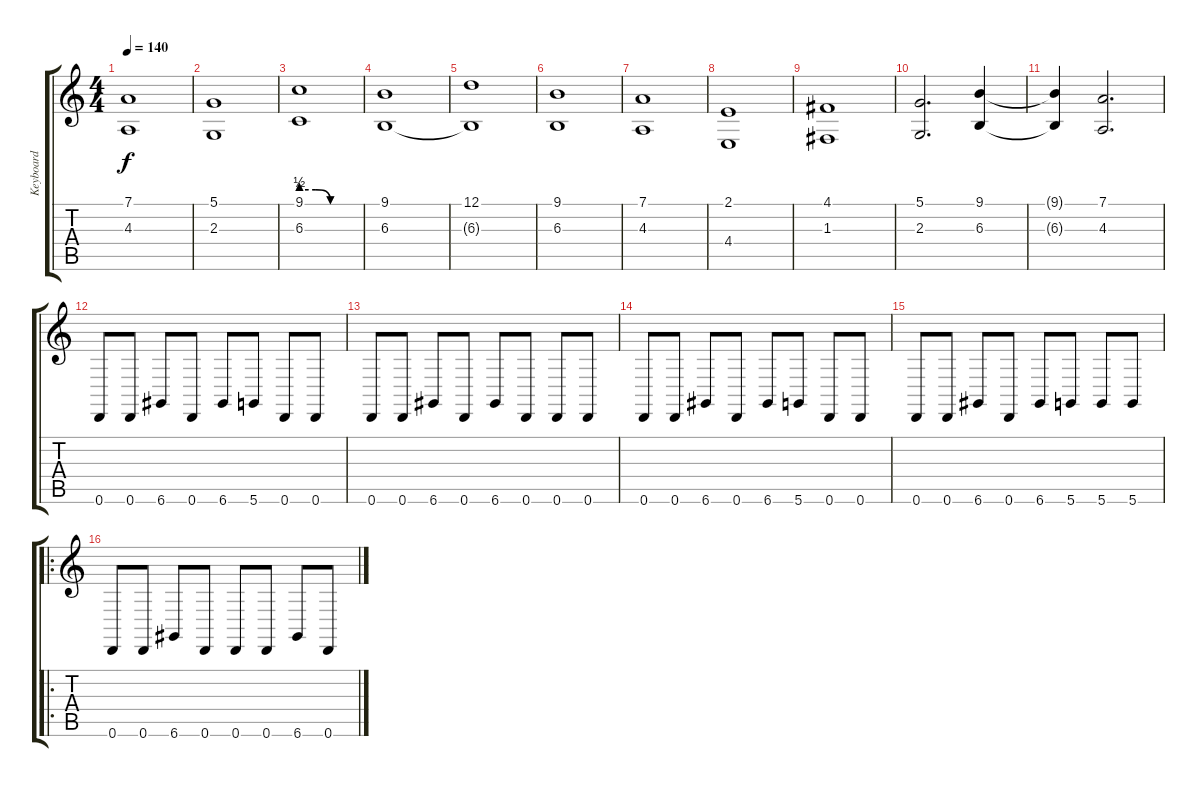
\track ("Keyboard" "Keyboard") {instrument lead2sawtooth}
\staff {score tabs}
\tuning (D4 A3 F3 C3 G2 D2) {hide}
\ts (4 4)
\tempo 140
\clef g2
\ks c
(7.1 4.3).1{dy f} |
(5.1 2.3).1 |
(9.1{be (custom 0 2 15 2 30 0 60 0)} 6.3{be (custom 0 2 15 2 30 0 60 0)}).1 |
(9.1 6.3).1 |
(12.1 6.3{t}).1 |
(9.1 6.3).1 |
(7.1 4.3).1 |
(2.1 4.4).1 |
(4.1 1.3).1 |
(5.1 2.3).2{d} (9.1 6.3).4 |
(9.1{t} 6.3{t}).4 (7.1 4.3).2{d} |
0.6.8{volume 3} 0.6.8 6.6.8 0.6.8 6.6.8 5.6.8 0.6.8 0.6.8 |
0.6.8 0.6.8 6.6.8 0.6.8 6.6.8 0.6.8 0.6.8 0.6.8 |
0.6.8 0.6.8 6.6.8 0.6.8 6.6.8 5.6.8 0.6.8 0.6.8 |
0.6.8 0.6.8 6.6.8 0.6.8 6.6.8 5.6.8 5.6.8 5.6.8 |
\ro
0.6.8 0.6.8 6.6.8 0.6.8 0.6.8 0.6.8 6.6.8 0.6.8
